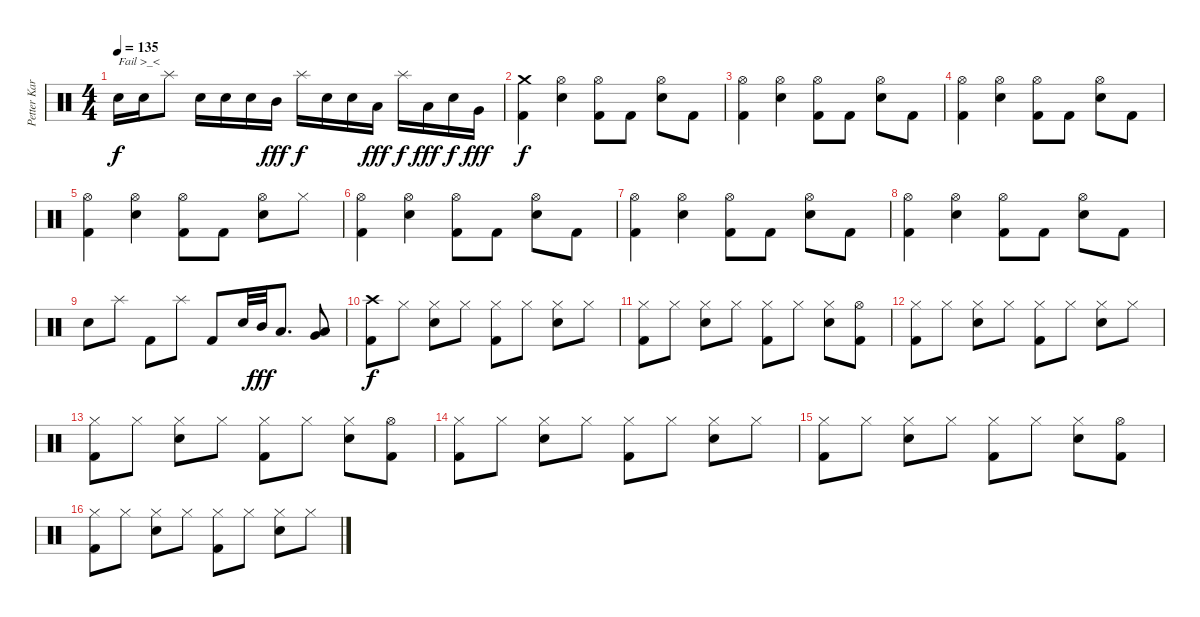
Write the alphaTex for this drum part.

\track ("Petter Karlsson" "Petter Kar") {instrument percussion}
\staff {score}
\articulation defaults
\ts (4 4)
\tempo 135
\clef neutral
\ks c "Electric Snare (hit)".16{txt "Fail >_<" dy f} "Electric Snare (hit)".16 "Splash (hit)".8 "Electric Snare (hit)".16 "Electric Snare (hit)".16 "Electric Snare (hit)".16 "Mid Tom (hit)".16{dy fff} "Splash (hit)".16{dy f} "Electric Snare (hit)".16 "Electric Snare (hit)".16 "Low Tom (hit)".16{dy fff} "Splash (hit)".16{dy f} "Low Tom (hit)".16{dy fff} "Electric Snare (hit)".16{dy f} "Very Low Tom (hit)".16{dy fff}
|
("Crash medium (hit)" "Kick (hit) 2").4{dy f} ("Hi-Hat (open)" "Electric Snare (hit)").4 ("Hi-Hat (open)" "Kick (hit) 2").8 "Kick (hit) 2".8 ("Hi-Hat (open)" "Electric Snare (hit)").8 "Kick (hit) 2".8 |
("Hi-Hat (open)" "Kick (hit) 2").4 ("Hi-Hat (open)" "Electric Snare (hit)").4 ("Hi-Hat (open)" "Kick (hit) 2").8 "Kick (hit) 2".8 ("Hi-Hat (open)" "Electric Snare (hit)").8 "Kick (hit) 2".8 |
("Hi-Hat (open)" "Kick (hit) 2").4 ("Hi-Hat (open)" "Electric Snare (hit)").4 ("Hi-Hat (open)" "Kick (hit) 2").8 "Kick (hit) 2".8 ("Hi-Hat (open)" "Electric Snare (hit)").8 "Kick (hit) 2".8 |
("Hi-Hat (open)" "Kick (hit) 2").4 ("Hi-Hat (open)" "Electric Snare (hit)").4 ("Hi-Hat (open)" "Kick (hit) 2").8 "Kick (hit) 2".8 ("Hi-Hat (open)" "Electric Snare (hit)").8 "Hi-Hat (closed)".8 |
("Hi-Hat (open)" "Kick (hit) 2").4 ("Hi-Hat (open)" "Electric Snare (hit)").4 ("Hi-Hat (open)" "Kick (hit) 2").8 "Kick (hit) 2".8 ("Hi-Hat (open)" "Electric Snare (hit)").8 "Kick (hit) 2".8 |
("Hi-Hat (open)" "Kick (hit) 2").4 ("Hi-Hat (open)" "Electric Snare (hit)").4 ("Hi-Hat (open)" "Kick (hit) 2").8 "Kick (hit) 2".8 ("Hi-Hat (open)" "Electric Snare (hit)").8 "Kick (hit) 2".8 |
("Hi-Hat (open)" "Kick (hit) 2").4 ("Hi-Hat (open)" "Electric Snare (hit)").4 ("Hi-Hat (open)" "Kick (hit) 2").8 "Kick (hit) 2".8 ("Hi-Hat (open)" "Electric Snare (hit)").8 "Kick (hit) 2".8 |
"Electric Snare (hit)".8 "Splash (hit)".8 "Kick (hit) 2".8 "Splash (hit)".8 "Kick (hit) 2".8 "Electric Snare (hit)".32 "Mid Tom (hit)".32{dy fff} "Low Tom (hit)".8{d} ("Low Floor Tom (hit)" "Very Low Tom (hit)").8 |
("Crash high (hit)" "Kick (hit) 2").8{dy f} "Hi-Hat (closed)".8 ("Hi-Hat (closed)" "Electric Snare (hit)").8 "Hi-Hat (closed)".8 ("Hi-Hat (closed)" "Kick (hit) 2").8 "Hi-Hat (closed)".8 ("Hi-Hat (closed)" "Electric Snare (hit)").8 "Hi-Hat (closed)".8 |
("Hi-Hat (closed)" "Kick (hit) 2").8 "Hi-Hat (closed)".8 ("Hi-Hat (closed)" "Electric Snare (hit)").8 "Hi-Hat (closed)".8 ("Hi-Hat (closed)" "Kick (hit) 2").8 "Hi-Hat (closed)".8 ("Hi-Hat (closed)" "Electric Snare (hit)").8 ("Hi-Hat (open)" "Kick (hit) 2").8 |
("Hi-Hat (closed)" "Kick (hit) 2").8 "Hi-Hat (closed)".8 ("Hi-Hat (closed)" "Electric Snare (hit)").8 "Hi-Hat (closed)".8 ("Hi-Hat (closed)" "Kick (hit) 2").8 "Hi-Hat (closed)".8 ("Hi-Hat (closed)" "Electric Snare (hit)").8 "Hi-Hat (closed)".8 |
("Hi-Hat (closed)" "Kick (hit) 2").8 "Hi-Hat (closed)".8 ("Hi-Hat (closed)" "Electric Snare (hit)").8 "Hi-Hat (closed)".8 ("Hi-Hat (closed)" "Kick (hit) 2").8 "Hi-Hat (closed)".8 ("Hi-Hat (closed)" "Electric Snare (hit)").8 ("Hi-Hat (open)" "Kick (hit) 2").8 |
("Hi-Hat (closed)" "Kick (hit) 2").8 "Hi-Hat (closed)".8 ("Hi-Hat (closed)" "Electric Snare (hit)").8 "Hi-Hat (closed)".8 ("Hi-Hat (closed)" "Kick (hit) 2").8 "Hi-Hat (closed)".8 ("Hi-Hat (closed)" "Electric Snare (hit)").8 "Hi-Hat (closed)".8 |
("Hi-Hat (closed)" "Kick (hit) 2").8 "Hi-Hat (closed)".8 ("Hi-Hat (closed)" "Electric Snare (hit)").8 "Hi-Hat (closed)".8 ("Hi-Hat (closed)" "Kick (hit) 2").8 "Hi-Hat (closed)".8 ("Hi-Hat (closed)" "Electric Snare (hit)").8 ("Hi-Hat (open)" "Kick (hit) 2").8 |
("Hi-Hat (closed)" "Kick (hit) 2").8 "Hi-Hat (closed)".8 ("Hi-Hat (closed)" "Electric Snare (hit)").8 "Hi-Hat (closed)".8 ("Hi-Hat (closed)" "Kick (hit) 2").8 "Hi-Hat (closed)".8 ("Hi-Hat (closed)" "Electric Snare (hit)").8 "Hi-Hat (closed)".8
